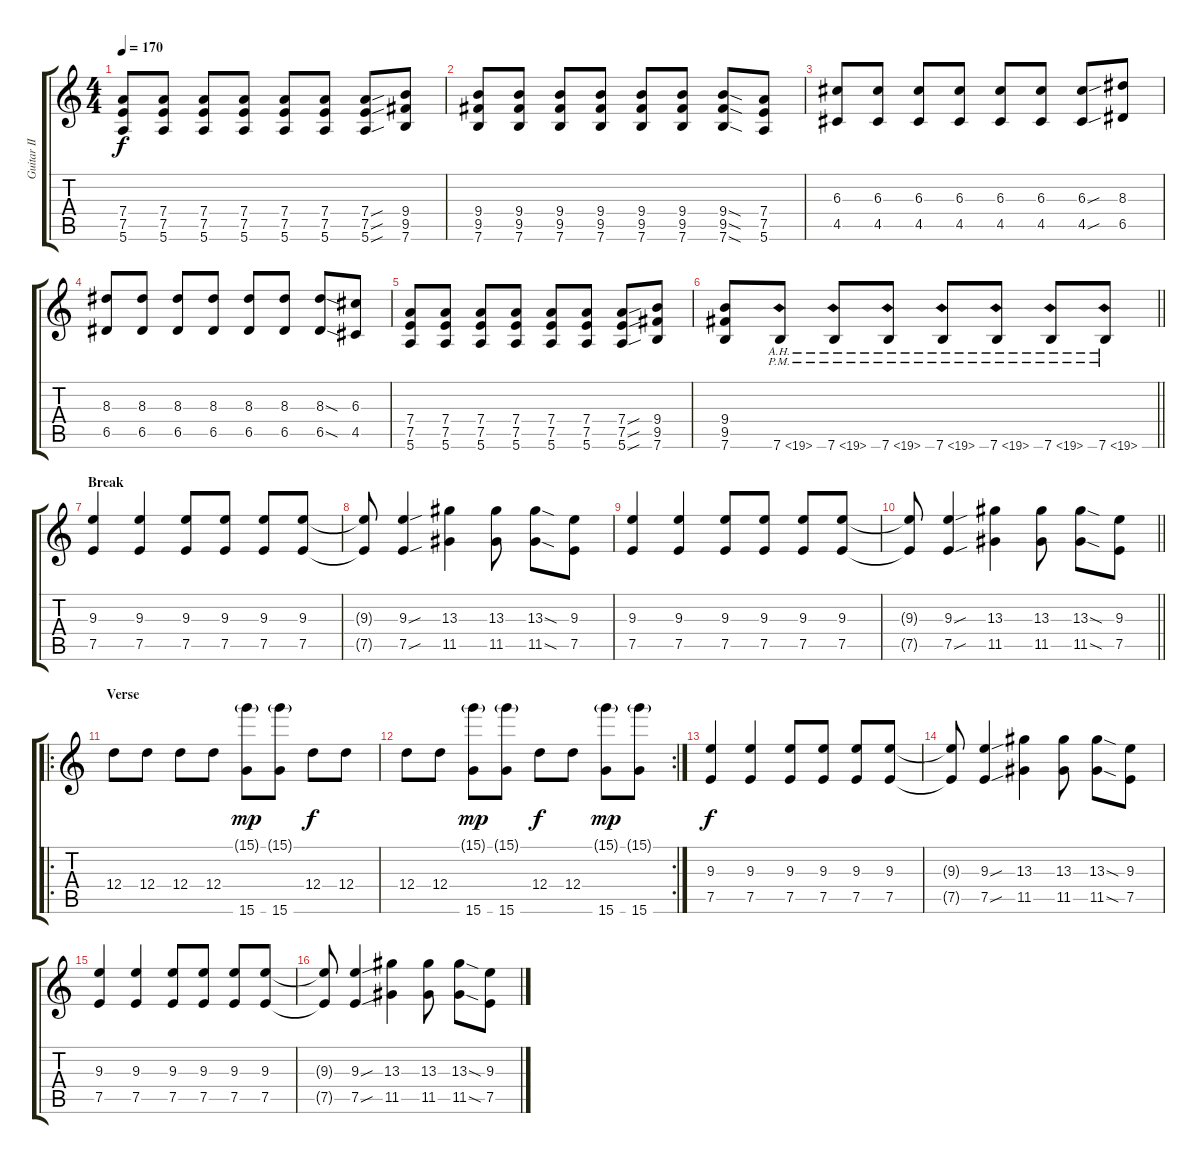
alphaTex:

\track ("Guitar II" "Guitar II") {instrument distortionguitar}
\staff {score tabs}
\tuning (E4 B3 G3 D3 A2 E2) {hide}
\ts (4 4)
\tempo 170
\clef g2
\ks c
(7.4 7.5 5.6).8{dy f} (7.4 7.5 5.6).8 (7.4 7.5 5.6).8 (7.4 7.5 5.6).8 (7.4 7.5 5.6).8 (7.4 7.5 5.6).8 (7.4{sou} 7.5{sou} 5.6{sou}).8 (9.4 9.5 7.6).8 |
(9.4 9.5 7.6).8 (9.4 9.5 7.6).8 (9.4 9.5 7.6).8 (9.4 9.5 7.6).8 (9.4 9.5 7.6).8 (9.4 9.5 7.6).8 (9.4{sod} 9.5{sod} 7.6{sod}).8 (7.4 7.5 5.6).8 |
(6.3 4.5).8 (6.3 4.5).8 (6.3 4.5).8 (6.3 4.5).8 (6.3 4.5).8 (6.3 4.5).8 (6.3{sou} 4.5{sou}).8 (8.3 6.5).8 |
(8.3 6.5).8 (8.3 6.5).8 (8.3 6.5).8 (8.3 6.5).8 (8.3 6.5).8 (8.3 6.5).8 (8.3{sod} 6.5{sod}).8 (6.3 4.5).8 |
(7.4 7.5 5.6).8 (7.4 7.5 5.6).8 (7.4 7.5 5.6).8 (7.4 7.5 5.6).8 (7.4 7.5 5.6).8 (7.4 7.5 5.6).8 (7.4{sou} 7.5{sou} 5.6{sou}).8 (9.4 9.5 7.6).8 |
\barLineRight lightlight
(9.4 9.5 7.6).8 7.6{ah 12 pm}.8 7.6{ah 12 pm}.8 7.6{ah 12 pm}.8 7.6{ah 12 pm}.8 7.6{ah 12 pm}.8 7.6{ah 12 pm}.8 7.6{ah 12 pm}.8 |
\section ("" "Break")
(9.3 7.5).4 (9.3 7.5).4 (9.3 7.5).8 (9.3 7.5).8 (9.3 7.5).8 (9.3 7.5).8 |
(9.3{t} 7.5{t}).8 (9.3{sou} 7.5{sou}).4 (13.3 11.5).4 (13.3 11.5).8 (13.3{sod} 11.5{sod}).8 (9.3 7.5).8 |
(9.3 7.5).4 (9.3 7.5).4 (9.3 7.5).8 (9.3 7.5).8 (9.3 7.5).8 (9.3 7.5).8 |
\barLineRight lightlight
(9.3{t} 7.5{t}).8 (9.3{sou} 7.5{sou}).4 (13.3 11.5).4 (13.3 11.5).8 (13.3{sod} 11.5{sod}).8 (9.3 7.5).8 |
\ro
\section ("" "Verse")
12.4.8 12.4.8 12.4.8 12.4.8 (15.1{g} 15.6).8{dy mp} (15.1{g} 15.6).8 12.4.8{dy f} 12.4.8 |
\rc 2
12.4.8 12.4.8 (15.1{g} 15.6).8{dy mp} (15.1{g} 15.6).8 12.4.8{dy f} 12.4.8 (15.1{g} 15.6).8{dy mp} (15.1{g} 15.6).8 |
(9.3 7.5).4{dy f} (9.3 7.5).4 (9.3 7.5).8 (9.3 7.5).8 (9.3 7.5).8 (9.3 7.5).8 |
(9.3{t} 7.5{t}).8 (9.3{sou} 7.5{sou}).4 (13.3 11.5).4 (13.3 11.5).8 (13.3{sod} 11.5{sod}).8 (9.3 7.5).8 |
(9.3 7.5).4 (9.3 7.5).4 (9.3 7.5).8 (9.3 7.5).8 (9.3 7.5).8 (9.3 7.5).8 |
(9.3{t} 7.5{t}).8 (9.3{sou} 7.5{sou}).4 (13.3 11.5).4 (13.3 11.5).8 (13.3{sod} 11.5{sod}).8 (9.3 7.5).8
